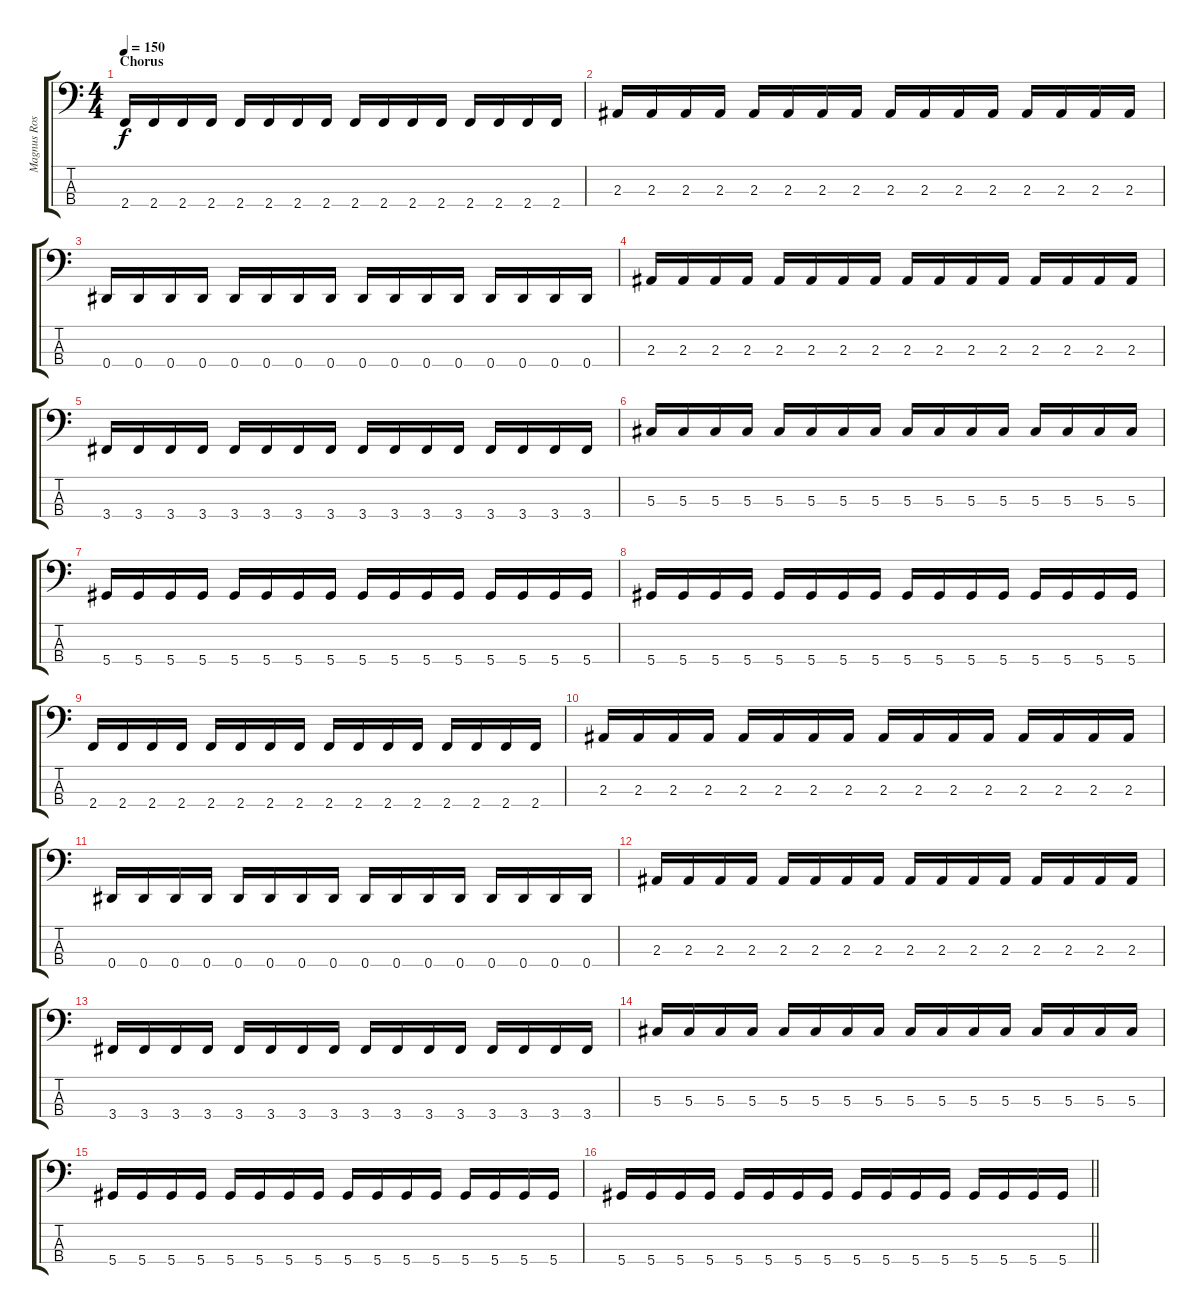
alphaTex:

\track ("Magnus Rosén" "Magnus Ros") {instrument electricbassfinger}
\staff {score tabs}
\tuning (Gb2 Db2 Ab1 Eb1) {hide}
\ts (4 4)
\section ("" "Chorus")
\tempo 150
\clef f4
\ks c
2.4.16{dy f} 2.4.16 2.4.16 2.4.16 2.4.16 2.4.16 2.4.16 2.4.16 2.4.16 2.4.16 2.4.16 2.4.16 2.4.16 2.4.16 2.4.16 2.4.16 |
2.3.16 2.3.16 2.3.16 2.3.16 2.3.16 2.3.16 2.3.16 2.3.16 2.3.16 2.3.16 2.3.16 2.3.16 2.3.16 2.3.16 2.3.16 2.3.16 |
0.4.16 0.4.16 0.4.16 0.4.16 0.4.16 0.4.16 0.4.16 0.4.16 0.4.16 0.4.16 0.4.16 0.4.16 0.4.16 0.4.16 0.4.16 0.4.16 |
2.3.16 2.3.16 2.3.16 2.3.16 2.3.16 2.3.16 2.3.16 2.3.16 2.3.16 2.3.16 2.3.16 2.3.16 2.3.16 2.3.16 2.3.16 2.3.16 |
3.4.16 3.4.16 3.4.16 3.4.16 3.4.16 3.4.16 3.4.16 3.4.16 3.4.16 3.4.16 3.4.16 3.4.16 3.4.16 3.4.16 3.4.16 3.4.16 |
5.3.16 5.3.16 5.3.16 5.3.16 5.3.16 5.3.16 5.3.16 5.3.16 5.3.16 5.3.16 5.3.16 5.3.16 5.3.16 5.3.16 5.3.16 5.3.16 |
5.4.16 5.4.16 5.4.16 5.4.16 5.4.16 5.4.16 5.4.16 5.4.16 5.4.16 5.4.16 5.4.16 5.4.16 5.4.16 5.4.16 5.4.16 5.4.16 |
5.4.16 5.4.16 5.4.16 5.4.16 5.4.16 5.4.16 5.4.16 5.4.16 5.4.16 5.4.16 5.4.16 5.4.16 5.4.16 5.4.16 5.4.16 5.4.16 |
2.4.16 2.4.16 2.4.16 2.4.16 2.4.16 2.4.16 2.4.16 2.4.16 2.4.16 2.4.16 2.4.16 2.4.16 2.4.16 2.4.16 2.4.16 2.4.16 |
2.3.16 2.3.16 2.3.16 2.3.16 2.3.16 2.3.16 2.3.16 2.3.16 2.3.16 2.3.16 2.3.16 2.3.16 2.3.16 2.3.16 2.3.16 2.3.16 |
0.4.16 0.4.16 0.4.16 0.4.16 0.4.16 0.4.16 0.4.16 0.4.16 0.4.16 0.4.16 0.4.16 0.4.16 0.4.16 0.4.16 0.4.16 0.4.16 |
2.3.16 2.3.16 2.3.16 2.3.16 2.3.16 2.3.16 2.3.16 2.3.16 2.3.16 2.3.16 2.3.16 2.3.16 2.3.16 2.3.16 2.3.16 2.3.16 |
3.4.16 3.4.16 3.4.16 3.4.16 3.4.16 3.4.16 3.4.16 3.4.16 3.4.16 3.4.16 3.4.16 3.4.16 3.4.16 3.4.16 3.4.16 3.4.16 |
5.3.16 5.3.16 5.3.16 5.3.16 5.3.16 5.3.16 5.3.16 5.3.16 5.3.16 5.3.16 5.3.16 5.3.16 5.3.16 5.3.16 5.3.16 5.3.16 |
5.4.16 5.4.16 5.4.16 5.4.16 5.4.16 5.4.16 5.4.16 5.4.16 5.4.16 5.4.16 5.4.16 5.4.16 5.4.16 5.4.16 5.4.16 5.4.16 |
\barLineRight lightlight
5.4.16 5.4.16 5.4.16 5.4.16 5.4.16 5.4.16 5.4.16 5.4.16 5.4.16 5.4.16 5.4.16 5.4.16 5.4.16 5.4.16 5.4.16 5.4.16
